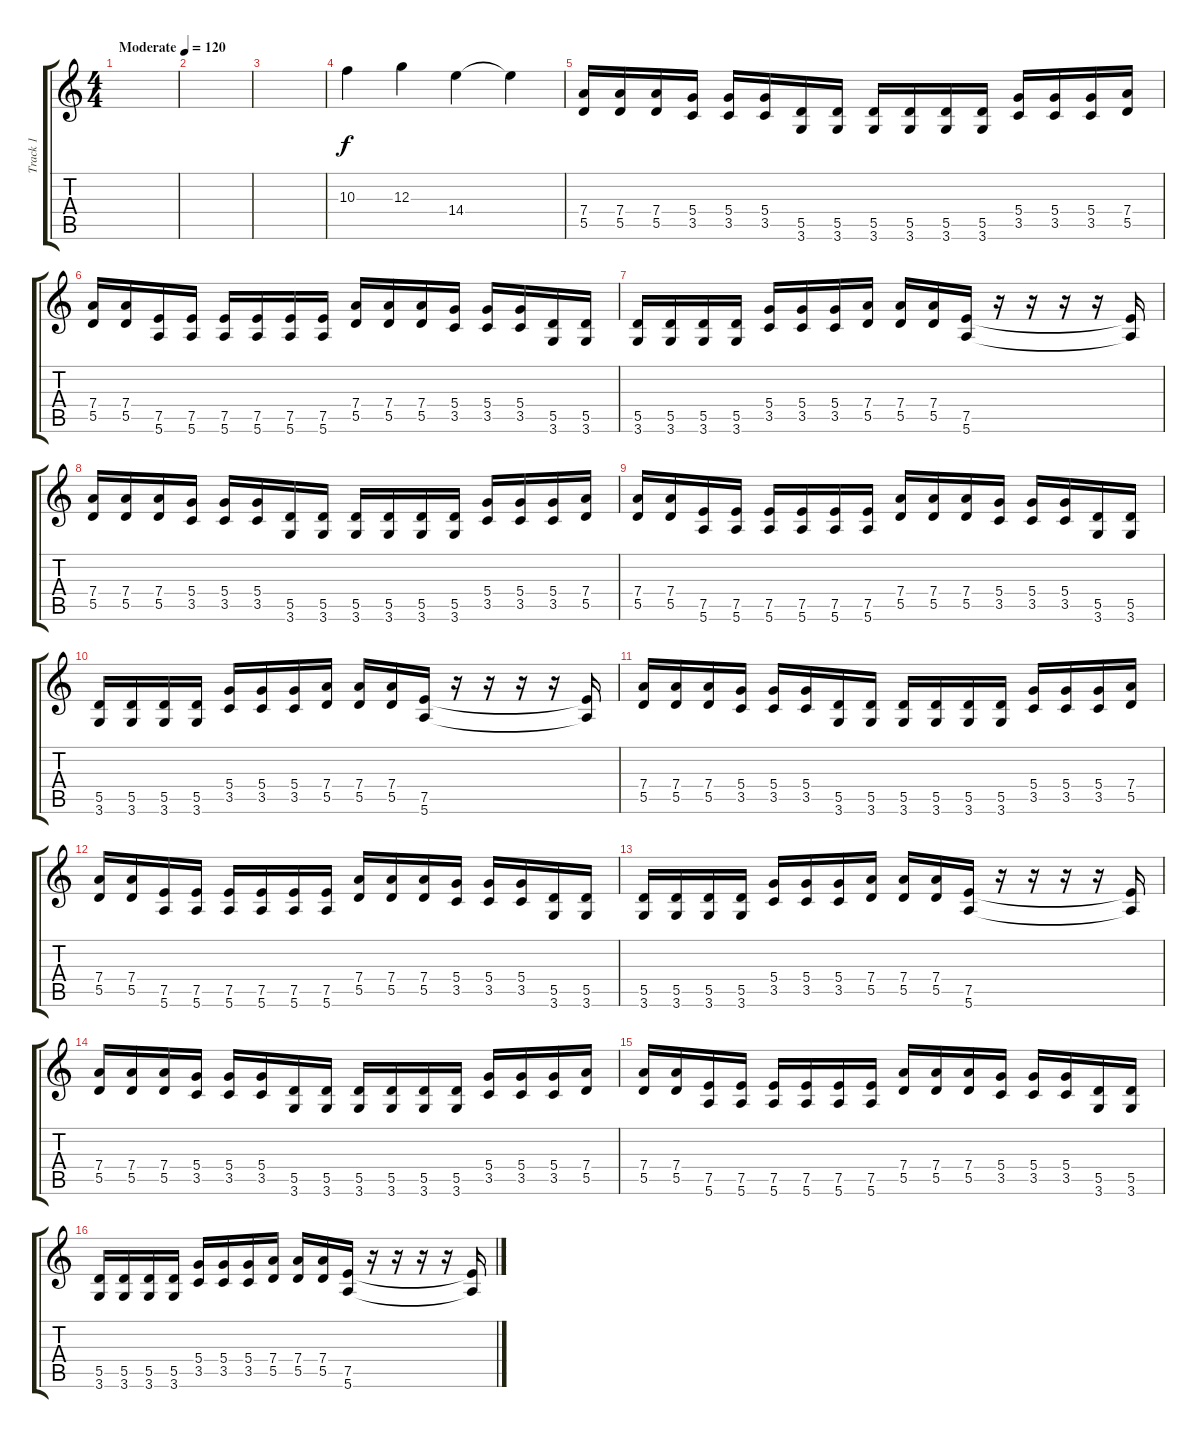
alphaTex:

\track ("Track 1" "Track 1") {instrument distortionguitar}
\staff {score tabs}
\tuning (E4 B3 G3 D3 A2 E2) {hide}
\ts (4 4)
\tempo (120 "Moderate")
\clef g2
\ks c
|
|
|
10.3.4 12.3.4 14.4.4 14.4{t}.4 |
(7.4 5.5).16 (7.4 5.5).16 (7.4 5.5).16 (5.4 3.5).16 (5.4 3.5).16 (5.4 3.5).16 (5.5 3.6).16 (5.5 3.6).16 (5.5 3.6).16 (5.5 3.6).16 (5.5 3.6).16 (5.5 3.6).16 (5.4 3.5).16 (5.4 3.5).16 (5.4 3.5).16 (7.4 5.5).16 |
(7.4 5.5).16 (7.4 5.5).16 (7.5 5.6).16 (7.5 5.6).16 (7.5 5.6).16 (7.5 5.6).16 (7.5 5.6).16 (7.5 5.6).16 (7.4 5.5).16 (7.4 5.5).16 (7.4 5.5).16 (5.4 3.5).16 (5.4 3.5).16 (5.4 3.5).16 (5.5 3.6).16 (5.5 3.6).16 |
(5.5 3.6).16 (5.5 3.6).16 (5.5 3.6).16 (5.5 3.6).16 (5.4 3.5).16 (5.4 3.5).16 (5.4 3.5).16 (7.4 5.5).16 (7.4 5.5).16 (7.4 5.5).16 (7.5 5.6).16 r.16 r.16 r.16 r.16 (7.5{t} 5.6{t}).16 |
(7.4 5.5).16 (7.4 5.5).16 (7.4 5.5).16 (5.4 3.5).16 (5.4 3.5).16 (5.4 3.5).16 (5.5 3.6).16 (5.5 3.6).16 (5.5 3.6).16 (5.5 3.6).16 (5.5 3.6).16 (5.5 3.6).16 (5.4 3.5).16 (5.4 3.5).16 (5.4 3.5).16 (7.4 5.5).16 |
(7.4 5.5).16 (7.4 5.5).16 (7.5 5.6).16 (7.5 5.6).16 (7.5 5.6).16 (7.5 5.6).16 (7.5 5.6).16 (7.5 5.6).16 (7.4 5.5).16 (7.4 5.5).16 (7.4 5.5).16 (5.4 3.5).16 (5.4 3.5).16 (5.4 3.5).16 (5.5 3.6).16 (5.5 3.6).16 |
(5.5 3.6).16 (5.5 3.6).16 (5.5 3.6).16 (5.5 3.6).16 (5.4 3.5).16 (5.4 3.5).16 (5.4 3.5).16 (7.4 5.5).16 (7.4 5.5).16 (7.4 5.5).16 (7.5 5.6).16 r.16 r.16 r.16 r.16 (7.5{t} 5.6{t}).16 |
(7.4 5.5).16 (7.4 5.5).16 (7.4 5.5).16 (5.4 3.5).16 (5.4 3.5).16 (5.4 3.5).16 (5.5 3.6).16 (5.5 3.6).16 (5.5 3.6).16 (5.5 3.6).16 (5.5 3.6).16 (5.5 3.6).16 (5.4 3.5).16 (5.4 3.5).16 (5.4 3.5).16 (7.4 5.5).16 |
(7.4 5.5).16 (7.4 5.5).16 (7.5 5.6).16 (7.5 5.6).16 (7.5 5.6).16 (7.5 5.6).16 (7.5 5.6).16 (7.5 5.6).16 (7.4 5.5).16 (7.4 5.5).16 (7.4 5.5).16 (5.4 3.5).16 (5.4 3.5).16 (5.4 3.5).16 (5.5 3.6).16 (5.5 3.6).16 |
(5.5 3.6).16 (5.5 3.6).16 (5.5 3.6).16 (5.5 3.6).16 (5.4 3.5).16 (5.4 3.5).16 (5.4 3.5).16 (7.4 5.5).16 (7.4 5.5).16 (7.4 5.5).16 (7.5 5.6).16 r.16 r.16 r.16 r.16 (7.5{t} 5.6{t}).16 |
(7.4 5.5).16 (7.4 5.5).16 (7.4 5.5).16 (5.4 3.5).16 (5.4 3.5).16 (5.4 3.5).16 (5.5 3.6).16 (5.5 3.6).16 (5.5 3.6).16 (5.5 3.6).16 (5.5 3.6).16 (5.5 3.6).16 (5.4 3.5).16 (5.4 3.5).16 (5.4 3.5).16 (7.4 5.5).16 |
(7.4 5.5).16 (7.4 5.5).16 (7.5 5.6).16 (7.5 5.6).16 (7.5 5.6).16 (7.5 5.6).16 (7.5 5.6).16 (7.5 5.6).16 (7.4 5.5).16 (7.4 5.5).16 (7.4 5.5).16 (5.4 3.5).16 (5.4 3.5).16 (5.4 3.5).16 (5.5 3.6).16 (5.5 3.6).16 |
(5.5 3.6).16 (5.5 3.6).16 (5.5 3.6).16 (5.5 3.6).16 (5.4 3.5).16 (5.4 3.5).16 (5.4 3.5).16 (7.4 5.5).16 (7.4 5.5).16 (7.4 5.5).16 (7.5 5.6).16 r.16 r.16 r.16 r.16 (7.5{t} 5.6{t}).16
